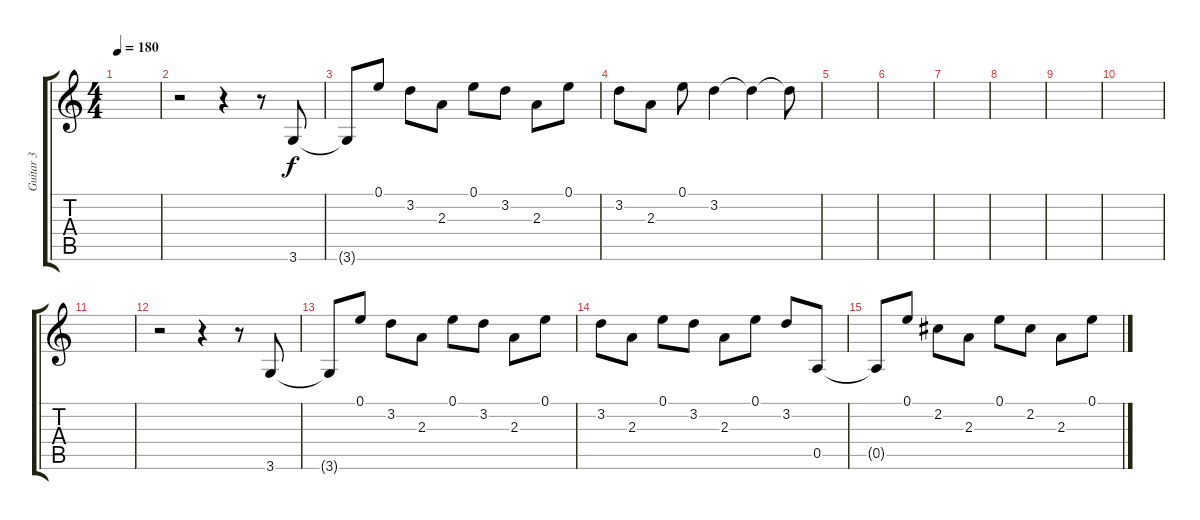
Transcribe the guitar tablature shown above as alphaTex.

\track ("Guitar 3" "Guitar 3") {instrument electricguitarclean}
\staff {score tabs}
\tuning (E4 B3 G3 D3 A2 E2) {hide}
\ts (4 4)
\tempo 180
\clef g2
\ks c
|
r.2 r.4 r.8 3.6.8 |
3.6{t}.8 0.1.8 3.2.8 2.3.8 0.1.8 3.2.8 2.3.8 0.1.8 |
3.2.8 2.3.8 0.1.8 3.2.4 3.2{t}.4 3.2{t}.8 |
|
|
|
|
|
|
|
r.2 r.4 r.8 3.6.8 |
3.6{t}.8 0.1.8 3.2.8 2.3.8 0.1.8 3.2.8 2.3.8 0.1.8 |
3.2.8 2.3.8 0.1.8 3.2.8 2.3.8 0.1.8 3.2.8 0.5.8 |
0.5{t}.8 0.1.8 2.2.8 2.3.8 0.1.8 2.2.8 2.3.8 0.1.8
